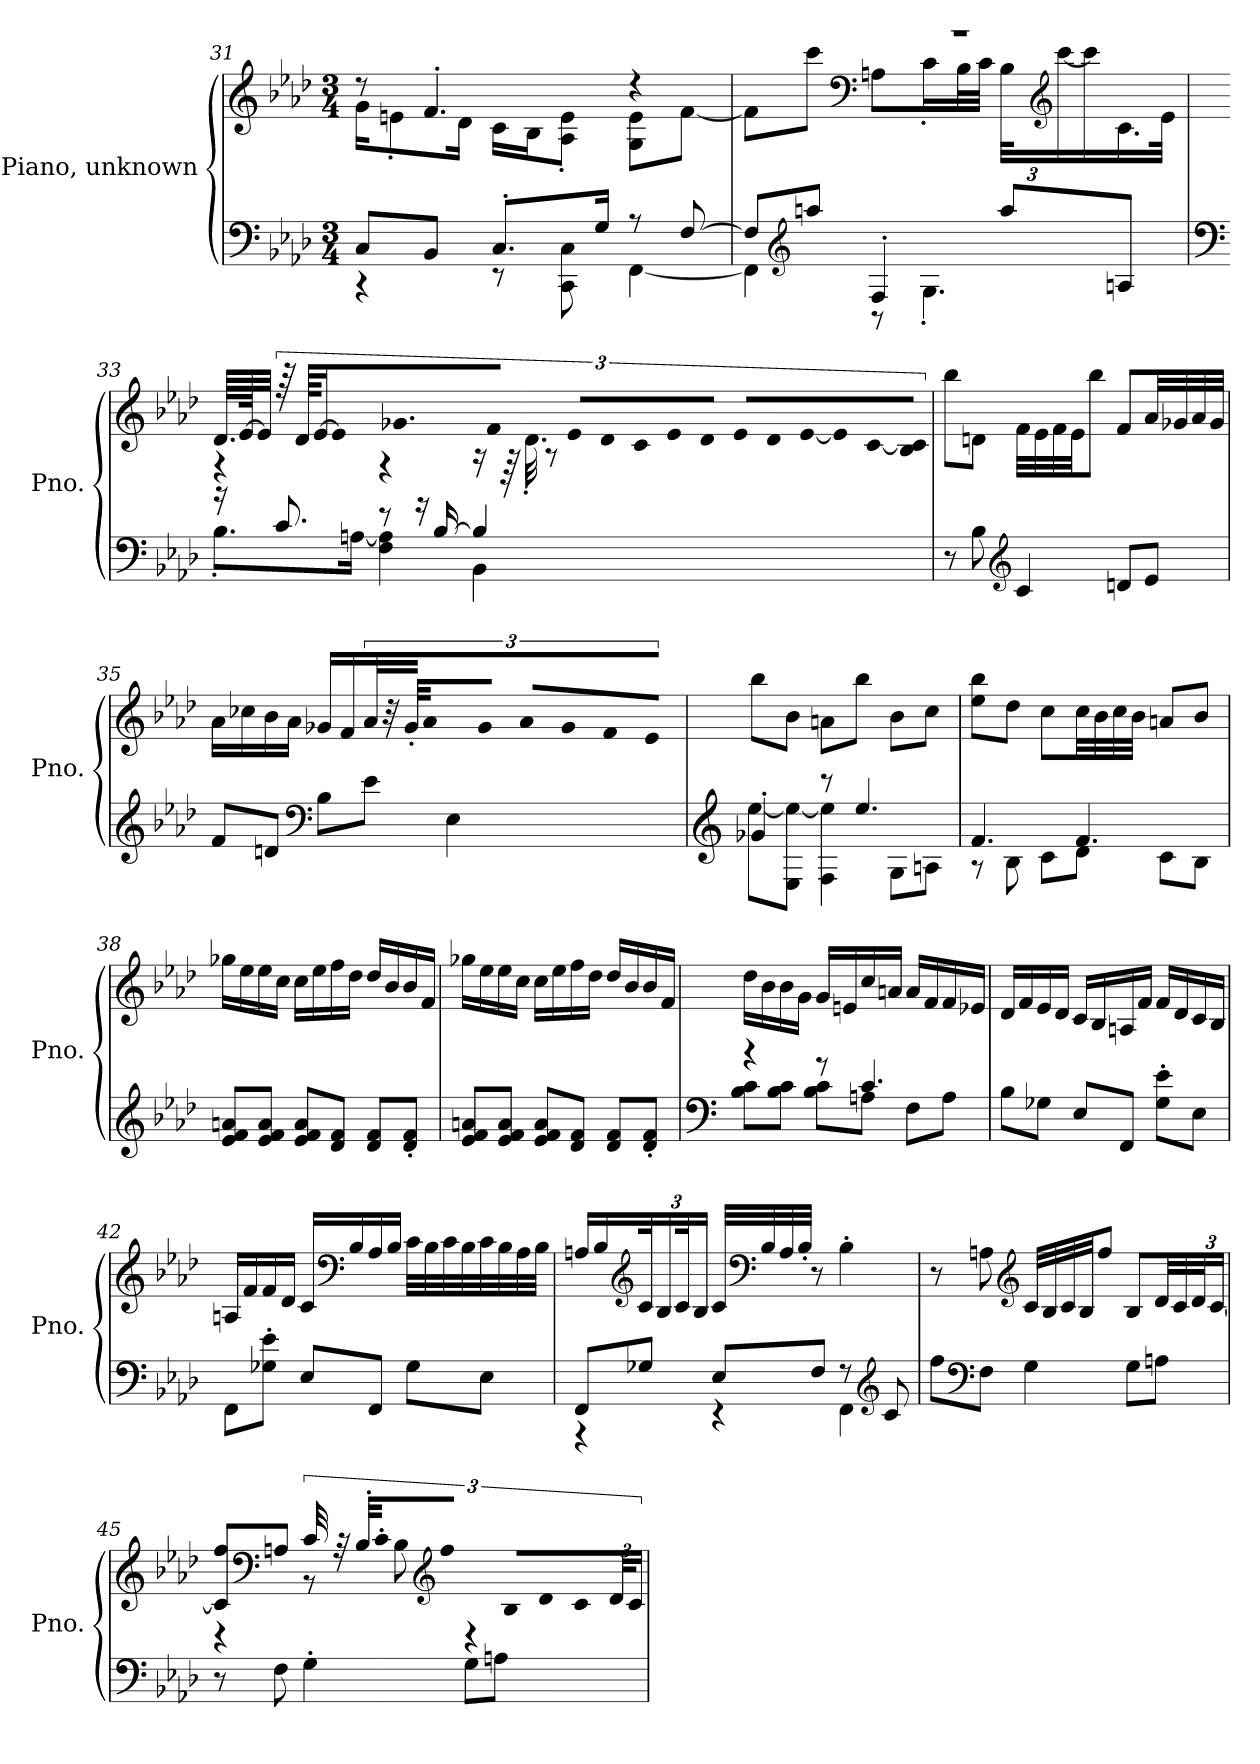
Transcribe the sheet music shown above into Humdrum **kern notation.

**kern	**kern
*part1	*part1
*staff2	*staff1
*I"Piano, unknown	*
*I'Pno.	*
!!LO:PB:g=z
*clefF4	*clefG2
*k[b-e-a-d-]	*k[b-e-a-d-]
*M3/4	*M3/4
=31	=31
*^	*^
8C/L	4r	8r	16g\KL
.	.	.	8en'\
8BB-/J	.	4.f'/	.
.	.	.	16d-\Jk
8.C'/L	8r	.	16c\LL
.	.	.	16B-\J
.	8CC\ 8C\	.	8A-\' 8e\'J
16G/Jk	.	.	.
8r	[4FF\	4r	8G\ 8e\L
[8F/	.	.	[8f\J
=32	=32	=32	=32
8F/L]	4FF\]	2.r	8f\L]
*clefG2	*	*	*
8aan/J	.	.	8ccc\J
*	*	*clefF4	*
4F'/	8r	.	8An\L
.	4.G'\	.	16c'\L
.	.	.	32B-\L
.	.	.	32c\JJJ
*	*	*	*Xbrackettup
8aa/L	.	.	48B-\KLL
*	*	*clefG2	*
.	.	.	[24ccc\
.	.	.	16ccc\]
8An/J	.	.	16.c\
.	.	.	32e-\JJk
!!LO:LB:g=z	!!
=33	=33	=33	=33
*clefF4	*	*	*
16r	8.B-'\L	64.d-/LLLL	4r
.	.	[128e-/JK	.
.	.	32e-/JJJ]	.
*	*	*brackettup	*
8.c/	.	96r	.
.	.	96d-/KKLL	.
.	.	[24e-/	.
.	.	64e-/KL]	.
.	.	32.g-X/J	.
.	[16An\Jk	16f/JJ	.
8r	4F\ 4A\]	16e-/LL	4r
.	.	16d-/	.
16r	.	16c/	.
[16B-/	.	32e-/L	.
.	.	32d-/JJJ	.
4B-/]	4BB-\	32e-/LLL	16r
.	.	64d-/L	.
.	.	[64e-/J	.
.	.	32e-/]	64r
.	.	.	32.d-'\
.	.	[32c/JJ	.
.	.	8B-/ 8c/]J	8r
*v	*v	*	*
*	*v	*v
=34	=34
8r	8bb-\L
8B-\	8dn\J
*clefG2	*
4c/	32f\LLL
.	32e-\
.	32f\
.	32e-\JJ
.	8bb-\J
8dn/L	8f/L
8e-/J	32a-/LL
.	32g-X/
.	32a-/
.	32g-/JJJ
!!LO:LB:g=z
=35	=35
8f/L	16a-\LL
.	16cc-X\
8dn/J	16b-\
.	16a-\JJ
*clefF4	*
8B-\L	16g-X/LL
.	16f/
8e-\J	48a-/JJk
.	48r
.	48g-'/LLL
.	32a-/
.	32g-/JJJ
4E-\	32a-/LLL
.	32g-/J
.	16f/J
.	8e-/J
=36	=36
*clefG2	*
*^	*
4g-X'/	[8ee-\L	8bb-\L
.	8E-\ 8ee-\_J	8b-\J
8r	4F\ 4ee-\]	8an\L
4.ee-/	.	8bb-\J
.	8G\L	8b-\L
.	8An\J	8cc\J
=37	=37	=37
4.f/	8r	8ee-\ 8bb-\L
.	8B-\	8dd-\J
.	8c\L	8cc\L
4.f/	8d-\J	32cc\LL
.	.	32b-\
.	.	32cc\
.	.	32b-\JJJ
.	8c\L	8an/L
.	8B-\J	8b-/J
*v	*v	*
!!LO:LB:g=z
=38	=38
8e-/ 8f/ 8an/L	16gg-X\LL
.	16ee-\
8e-/ 8f/ 8a/J	16ee-\
.	16cc\JJ
8e-/ 8f/ 8a/L	16cc\LL
.	16ee-\
8d-/ 8f/J	16ff\
.	16dd-\JJ
8d-/ 8f/L	16dd-/LL
.	16b-/
8d-/' 8f/'J	16b-/
.	16f/JJ
=39	=39
8e-/ 8f/ 8an/L	16gg-X\LL
.	16ee-\
8e-/ 8f/ 8a/J	16ee-\
.	16cc\JJ
8e-/ 8f/ 8a/L	16cc\LL
.	16ee-\
8d-/ 8f/J	16ff\
.	16dd-\JJ
8d-/ 8f/L	16dd-/LL
.	16b-/
8d-/' 8f/'J	16b-/
.	16f/JJ
=40	=40
*clefF4	*
*^	*
4r	8B-\ 8c\L	16dd-\LL
.	.	16b-\
.	8B-\ 8c\J	16b-\
.	.	16g\JJ
8r	8B-\ 8c\L	16g/LL
.	.	16en/
4.c/	8An\J	16cc/
.	.	16an/JJ
.	8F\L	16a/LL
.	.	16f/
.	8A\J	16f/
.	.	16e-X/JJ
*v	*v	*
!!LO:LB:g=z
=41	=41
8B-\L	16d-/LL
.	16f/
8G-X\J	16e-/
.	16d-/JJ
8E-/L	16c/LL
.	16B-/
8FF/J	16An/
.	16f/JJ
8G-\' 8e-\'L	16f/LL
.	16d-/
8E-\J	16c/
.	16B-/JJ
=42	=42
8FF\L	16An/LL
.	16f/
8G-X\' 8e-\'J	16f/
.	16d-/JJ
8E-/L	16c/LL
*	*clefF4
.	16B-/
8FF/J	16A/
.	16B-/JJ
8G-\L	32c\LLL
.	32B-\
.	32c\
.	32B-\
8E-\J	32c\
.	32B-\
.	32A\
.	32B-\JJJ
!!LO:LB:g=z
=43	=43
*^	*
8FF/L	4r	16An/LL
.	.	16B-/
*	*	*clefG2
*	*	*Xbrackettup
8G-X/J	.	48c/K
.	.	24B-/
.	.	48c/K
.	.	24B-/JJ
8E-/L	4r	32c/LLL
*	*	*clefF4
.	.	32B-/
.	.	32A/
.	.	32B-'/JJJ
8F/J	.	8r
8r	4FF\	4B-'\
*clefG2	*	*
8c/	.	.
*v	*v	*
=44	=44
8ff\L	8r
*clefF4	*
8F\J	8An\
*	*clefG2
4G\	32c/LLL
.	32B-/
.	32c/
.	32B-/JJ
.	8ff/J
8G\L	8B-/L
8An\J	32d-/LL
.	32c/
.	48d-/J
.	[24c/JJ
!!LO:PB:g=z
=45	=45
*	*^
8r	8c/] 8ff/L	4r
*	*clefF4	*
8F\	8An/J	.
*	*brackettup	*
4G'\	48c/	8r
.	48r	.
.	48B-'/KKL	.
.	8c'/	.
.	.	8B-\
*	*clefG2	*
.	16ff/Jk	.
8G\L	8B-/L	4r
8An\J	32d-/LL	.
.	32c/	.
*	*Xbrackettup	*
.	48d-/J	.
.	[24c/JJ	.
*	*v	*v
=	=
*-	*-
